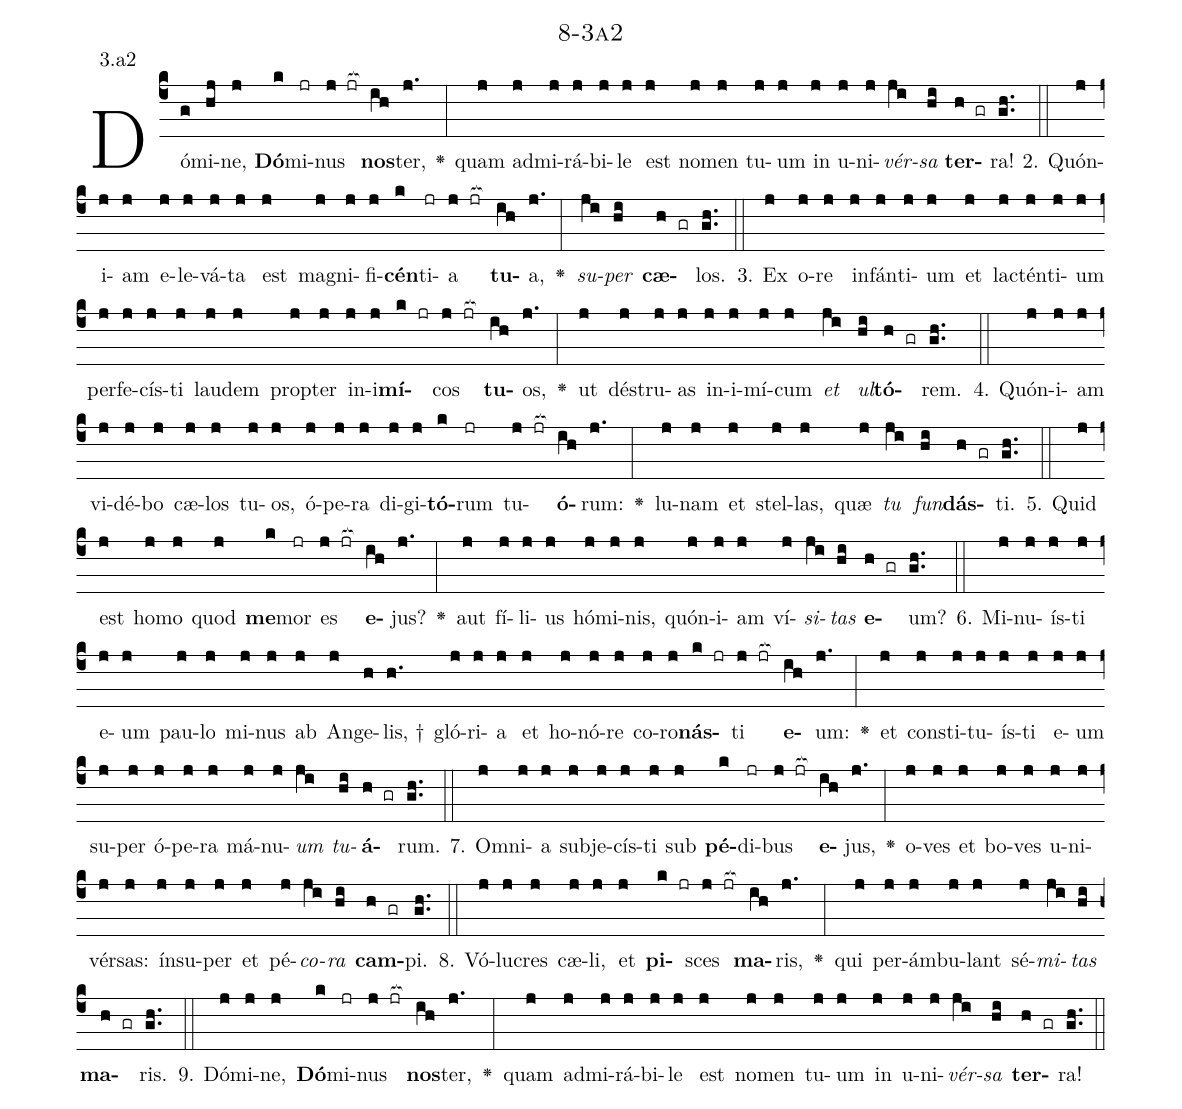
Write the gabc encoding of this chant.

name: 8-3a2;
annotation: 3.a2;
%%
(c4)Dó(g)mi(hj)ne,(j) <b>Dó</b>(k)mi(jr)nus(j jr[ocb:1{]) <b>nos</b>(ih[ocb:0}])ter,(j.) <v>\greheightstar</v>(:) quam(j) ad(j)mi(j)rá(j)bi(j)le(j) est(j) no(j)men(j) tu(j)um(j) in(j) u(j)ni(j)<i>vér</i>(ji)<i>sa</i>(hi) <b>ter</b>(h gr)ra!(gh..) (::)
2. Quón(j)i(j)am(j) e(j)le(j)vá(j)ta(j) est(j) ma(j)gni(j)fi(j)<b>cén</b>(k)ti(jr)a(j jr[ocb:1{]) <b>tu</b>(ih[ocb:0}])a,(j.) <v>\greheightstar</v>(:) <i>su</i>(ji)<i>per</i>(hi) <b>cæ</b>(h gr)los.(gh..) (::)
3. Ex(j) o(j)re(j) in(j)fán(j)ti(j)um(j) et(j) lac(j)tén(j)ti(j)um(j) per(j)fe(j)cís(j)ti(j) lau(j)dem(j) prop(j)ter(j) in(j)i(j)<b>mí</b>(k jr)cos(j jr[ocb:1{]) <b>tu</b>(ih[ocb:0}])os,(j.) <v>\greheightstar</v>(:) ut(j) dé(j)stru(j)as(j) in(j)i(j)mí(j)cum(j) <i>et</i>(ji) <i>ul</i>(hi)<b>tó</b>(h gr)rem.(gh..) (::)
4. Quón(j)i(j)am(j) vi(j)dé(j)bo(j) cæ(j)los(j) tu(j)os,(j) ó(j)pe(j)ra(j) di(j)gi(j)<b>tó</b>(k)rum(jr) tu(j jr[ocb:1{])<b>ó</b>(ih[ocb:0}])rum:(j.) <v>\greheightstar</v>(:) lu(j)nam(j) et(j) stel(j)las,(j) quæ(j) <i>tu</i>(ji) <i>fun</i>(hi)<b>dás</b>(h gr)ti.(gh..) (::)
5. Quid(j) est(j) ho(j)mo(j) quod(j) <b>me</b>(k)mor(jr) es(j jr[ocb:1{]) <b>e</b>(ih[ocb:0}])jus?(j.) <v>\greheightstar</v>(:) aut(j) fí(j)li(j)us(j) hó(j)mi(j)nis,(j) quón(j)i(j)am(j) ví(j)<i>si</i>(ji)<i>tas</i>(hi) <b>e</b>(h gr)um?(gh..) (::)
6. Mi(j)nu(j)ís(j)ti(j) e(j)um(j) pau(j)lo(j) mi(j)nus(j) ab(j) An(j)ge(h)lis, †(h.) gló(j)ri(j)a(j) et(j) ho(j)nó(j)re(j) co(j)ro(j)<b>nás</b>(k jr)ti(j jr[ocb:1{]) <b>e</b>(ih[ocb:0}])um:(j.) <v>\greheightstar</v>(:) et(j) con(j)sti(j)tu(j)ís(j)ti(j) e(j)um(j) su(j)per(j) ó(j)pe(j)ra(j) má(j)nu(j)<i>um</i>(ji) <i>tu</i>(hi)<b>á</b>(h gr)rum.(gh..) (::)
7. Om(j)ni(j)a(j) sub(j)je(j)cís(j)ti(j) sub(j) <b>pé</b>(k)di(jr)bus(j jr[ocb:1{]) <b>e</b>(ih[ocb:0}])jus,(j.) <v>\greheightstar</v>(:) o(j)ves(j) et(j) bo(j)ves(j) u(j)ni(j)vér(j)sas:(j) ín(j)su(j)per(j) et(j) pé(j)<i>co</i>(ji)<i>ra</i>(hi) <b>cam</b>(h gr)pi.(gh..) (::)
8. Vó(j)lu(j)cres(j) cæ(j)li,(j) et(j) <b>pi</b>(k jr)sces(j jr[ocb:1{]) <b>ma</b>(ih[ocb:0}])ris,(j.) <v>\greheightstar</v>(:) qui(j) per(j)ám(j)bu(j)lant(j) sé(j)<i>mi</i>(ji)<i>tas</i>(hi) <b>ma</b>(h gr)ris.(gh..) (::)
9. Dó(j)mi(j)ne,(j) <b>Dó</b>(k)mi(jr)nus(j jr[ocb:1{]) <b>nos</b>(ih[ocb:0}])ter,(j.) <v>\greheightstar</v>(:) quam(j) ad(j)mi(j)rá(j)bi(j)le(j) est(j) no(j)men(j) tu(j)um(j) in(j) u(j)ni(j)<i>vér</i>(ji)<i>sa</i>(hi) <b>ter</b>(h gr)ra!(gh..) (::)
